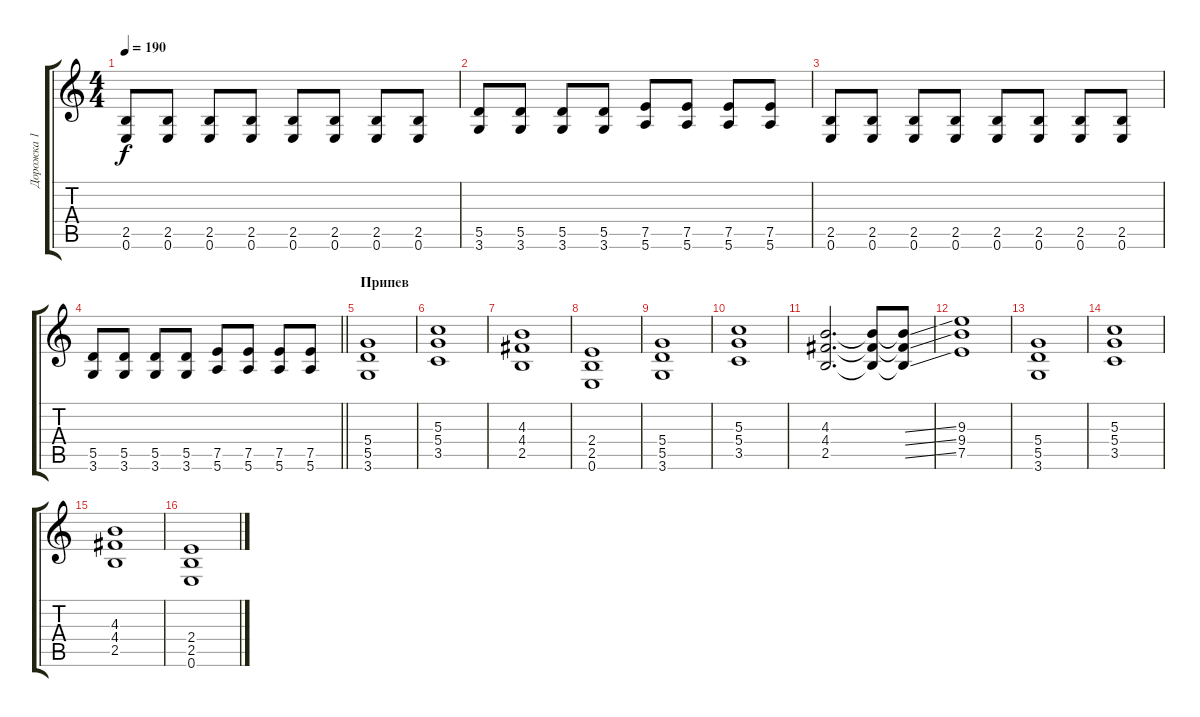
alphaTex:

\track ("Дорожка 1" "Дорожка 1") {instrument distortionguitar}
\staff {score tabs}
\tuning (E4 B3 G3 D3 A2 E2) {hide}
\ts (4 4)
\tempo 190
\clef g2
\ks c
(2.5 0.6).8{dy f} (2.5 0.6).8 (2.5 0.6).8 (2.5 0.6).8 (2.5 0.6).8 (2.5 0.6).8 (2.5 0.6).8 (2.5 0.6).8 |
(5.5 3.6).8 (5.5 3.6).8 (5.5 3.6).8 (5.5 3.6).8 (7.5 5.6).8 (7.5 5.6).8 (7.5 5.6).8 (7.5 5.6).8 |
(2.5 0.6).8 (2.5 0.6).8 (2.5 0.6).8 (2.5 0.6).8 (2.5 0.6).8 (2.5 0.6).8 (2.5 0.6).8 (2.5 0.6).8 |
\barLineRight lightlight
(5.5 3.6).8 (5.5 3.6).8 (5.5 3.6).8 (5.5 3.6).8 (7.5 5.6).8 (7.5 5.6).8 (7.5 5.6).8 (7.5 5.6).8 |
\section ("" "Припев")
(5.4 5.5 3.6).1 |
(5.3 5.4 3.5).1 |
(4.3 4.4 2.5).1 |
(2.4 2.5 0.6).1 |
(5.4 5.5 3.6).1 |
(5.3 5.4 3.5).1 |
(4.3 4.4 2.5).2{d} (4.3{t} 4.4{t} 2.5{t}).8 (4.3{ss t} 4.4{ss t} 2.5{ss t}).8 |
(9.3 9.4 7.5).1 |
(5.4 5.5 3.6).1 |
(5.3 5.4 3.5).1 |
(4.3 4.4 2.5).1 |
(2.4 2.5 0.6).1
